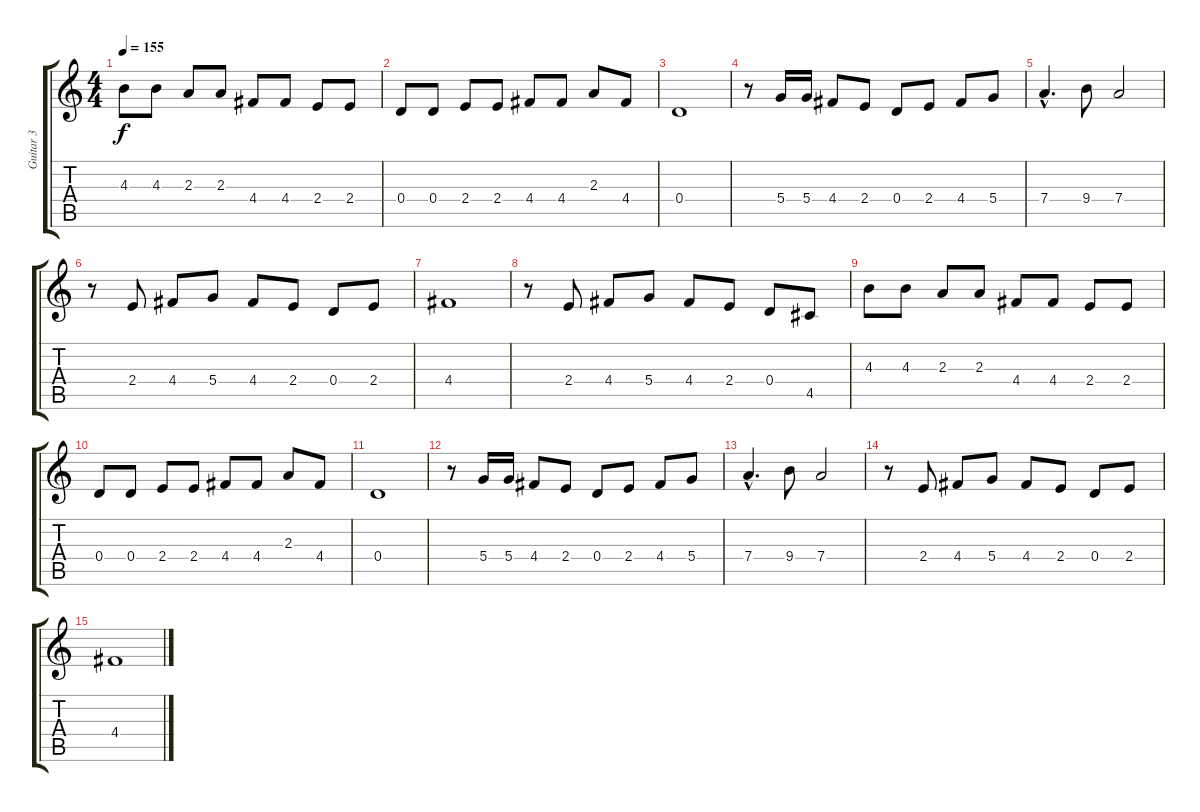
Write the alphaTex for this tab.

\track ("Guitar 3" "Guitar 3") {instrument electricguitarmuted}
\staff {score tabs}
\tuning (E4 B3 G3 D3 A2 E2) {hide}
\ts (4 4)
\tempo 155
\clef g2
\ks c
4.3.8{dy f} 4.3.8 2.3.8 2.3.8 4.4.8 4.4.8 2.4.8 2.4.8 |
0.4.8 0.4.8 2.4.8 2.4.8 4.4.8 4.4.8 2.3.8 4.4.8 |
0.4.1 |
r.8 5.4.16 5.4.16 4.4.8 2.4.8 0.4.8 2.4.8 4.4.8 5.4.8 |
7.4{hac}.4{d} 9.4.8 7.4.2 |
r.8 2.4.8 4.4.8 5.4.8 4.4.8 2.4.8 0.4.8 2.4.8 |
4.4.1 |
r.8 2.4.8 4.4.8 5.4.8 4.4.8 2.4.8 0.4.8 4.5.8 |
4.3.8 4.3.8 2.3.8 2.3.8 4.4.8 4.4.8 2.4.8 2.4.8 |
0.4.8 0.4.8 2.4.8 2.4.8 4.4.8 4.4.8 2.3.8 4.4.8 |
0.4.1 |
r.8 5.4.16 5.4.16 4.4.8 2.4.8 0.4.8 2.4.8 4.4.8 5.4.8 |
7.4{hac}.4{d} 9.4.8 7.4.2 |
r.8 2.4.8 4.4.8 5.4.8 4.4.8 2.4.8 0.4.8 2.4.8 |
4.4.1{instrument electricguitarclean}
